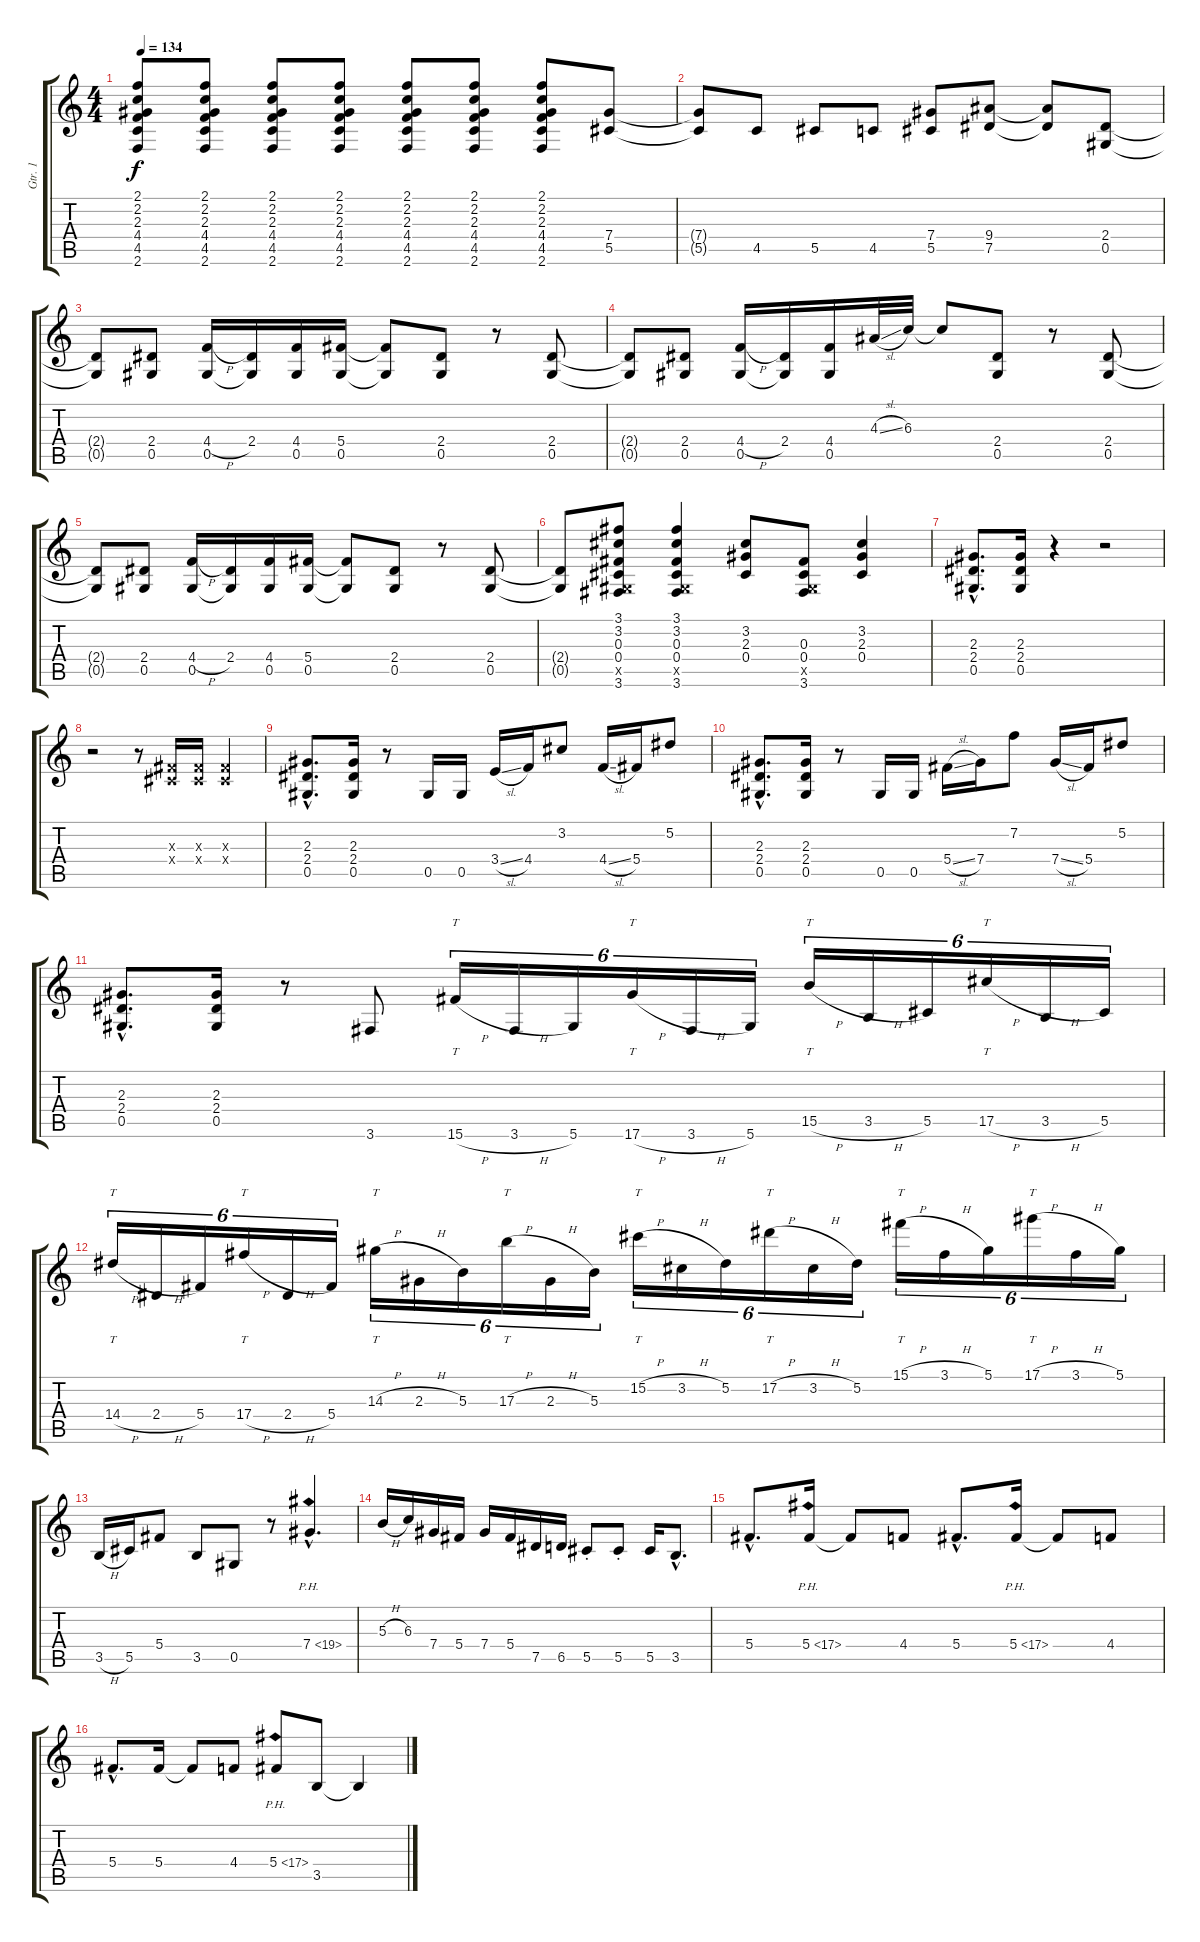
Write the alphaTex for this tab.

\track ("Gtr. 1" "Gtr. 1") {instrument distortionguitar}
\staff {score tabs}
\tuning (Eb4 Bb3 Gb3 Db3 Ab2 Eb2) {hide}
\ts (4 4)
\tempo 134
\clef g2
\ks c
(2.1{t} 2.2{t} 2.3{t} 4.4{t} 4.5{t} 2.6{t}).8{dy f} (2.1 2.2 2.3 4.4 4.5 2.6).8 (2.1 2.2 2.3 4.4 4.5 2.6).8 (2.1 2.2 2.3 4.4 4.5 2.6).8 (2.1 2.2 2.3 4.4 4.5 2.6).8 (2.1 2.2 2.3 4.4 4.5 2.6).8 (2.1 2.2 2.3 4.4 4.5 2.6).8 (7.4 5.5).8 |
(7.4{t} 5.5{t}).8 4.5.8 5.5.8 4.5.8 (7.4 5.5).8 (9.4 7.5).8 (9.4{t} 7.5{t}).8 (2.4 0.5).8 |
(2.4{t} 0.5{t}).8 (2.4 0.5).8 (4.4{h} 0.5).16 (2.4 0.5{t}).16 (4.4 0.5).16 (5.4 0.5).16 (5.4{t} 0.5{t}).8 (2.4 0.5).8 r.8 (2.4 0.5).8 |
(2.4{t} 0.5{t}).8 (2.4 0.5).8 (4.4{h} 0.5).16 (2.4 0.5{t}).16 (4.4 0.5).16 4.3{sl}.32 6.3.32 6.3{t}.8 (2.4 0.5).8 r.8 (2.4 0.5).8 |
(2.4{t} 0.5{t}).8 (2.4 0.5).8 (4.4{h} 0.5).16 (2.4 0.5{t}).16 (4.4 0.5).16 (5.4 0.5).16 (5.4{t} 0.5{t}).8 (2.4 0.5).8 r.8 (2.4 0.5).8 |
(2.4{t} 0.5{t}).8 (3.1 3.2 0.3 0.4 0.5{x} 3.6).8 (3.1 3.2 0.3 0.4 0.5{x} 3.6).4 (3.2 2.3 0.4).8 (0.3 0.4 0.5{x} 3.6).8 (3.2 2.3 0.4).4 |
(2.3{hac} 2.4{hac} 0.5{hac}).8{d} (2.3 2.4 0.5).16 r.4 r.2 |
r.2 r.8 (0.3{x} 0.4{x}).16 (0.3{x} 0.4{x}).16 (0.3{x} 0.4{x}).4 |
(2.3{hac} 2.4{hac} 0.5{hac}).8{d} (2.3 2.4 0.5).16 r.8 0.5.16 0.5.16 3.4{sl}.16 4.4.16 3.2.8 4.4{sl}.16 5.4.16 5.2.8 |
(2.3{hac} 2.4{hac} 0.5{hac}).8{d} (2.3 2.4 0.5).16 r.8 0.5.16 0.5.16 5.4{sl}.16 7.4.16 7.2.8 7.4{sl}.16 5.4.16 5.2.8 |
(2.3{hac} 2.4{hac} 0.5{hac}).8{d} (2.3 2.4 0.5).16 r.8 3.6.8 15.6{h}.16{tt tu (6 4)} 3.6{h}.16{tu (6 4)} 5.6.16{tu (6 4)} 17.6{h}.16{tt tu (6 4)} 3.6{h}.16{tu (6 4)} 5.6.16{tu (6 4)} 15.5{h}.16{tt tu (6 4)} 3.5{h}.16{tu (6 4)} 5.5.16{tu (6 4)} 17.5{h}.16{tt tu (6 4)} 3.5{h}.16{tu (6 4)} 5.5.16{tu (6 4)} |
14.4{h}.16{tt tu (6 4)} 2.4{h}.16{tu (6 4)} 5.4.16{tu (6 4)} 17.4{h}.16{tt tu (6 4)} 2.4{h}.16{tu (6 4)} 5.4.16{tu (6 4)} 14.3{h}.16{tt tu (6 4)} 2.3{h}.16{tu (6 4)} 5.3.16{tu (6 4)} 17.3{h}.16{tt tu (6 4)} 2.3{h}.16{tu (6 4)} 5.3.16{tu (6 4)} 15.2{h}.16{tt tu (6 4)} 3.2{h}.16{tu (6 4)} 5.2.16{tu (6 4)} 17.2{h}.16{tt tu (6 4)} 3.2{h}.16{tu (6 4)} 5.2.16{tu (6 4)} 15.1{h}.16{tt tu (6 4)} 3.1{h}.16{tu (6 4)} 5.1.16{tu (6 4)} 17.1{h}.16{tt tu (6 4)} 3.1{h}.16{tu (6 4)} 5.1.16{tu (6 4)} |
3.5{h}.16 5.5.16 5.4.8 3.5.8 0.5.8 r.8 7.4{ph 12 hac}.4{d} |
5.3{h}.16 6.3.16 7.4.16 5.4.16 7.4.16 5.4.16 7.5.16 6.5.16 5.5{st}.8 5.5{st}.8 5.5.16 3.5{hac}.8{d} |
5.4{hac}.8{d} 5.4{ph 12}.16 5.4{t}.8 4.4.8 5.4{hac}.8{d} 5.4{ph 12}.16 5.4{t}.8 4.4.8 |
5.4{hac}.8{d} 5.4.16 5.4{t}.8 4.4.8 5.4{ph 12}.8 3.5.8 3.5{t}.4
